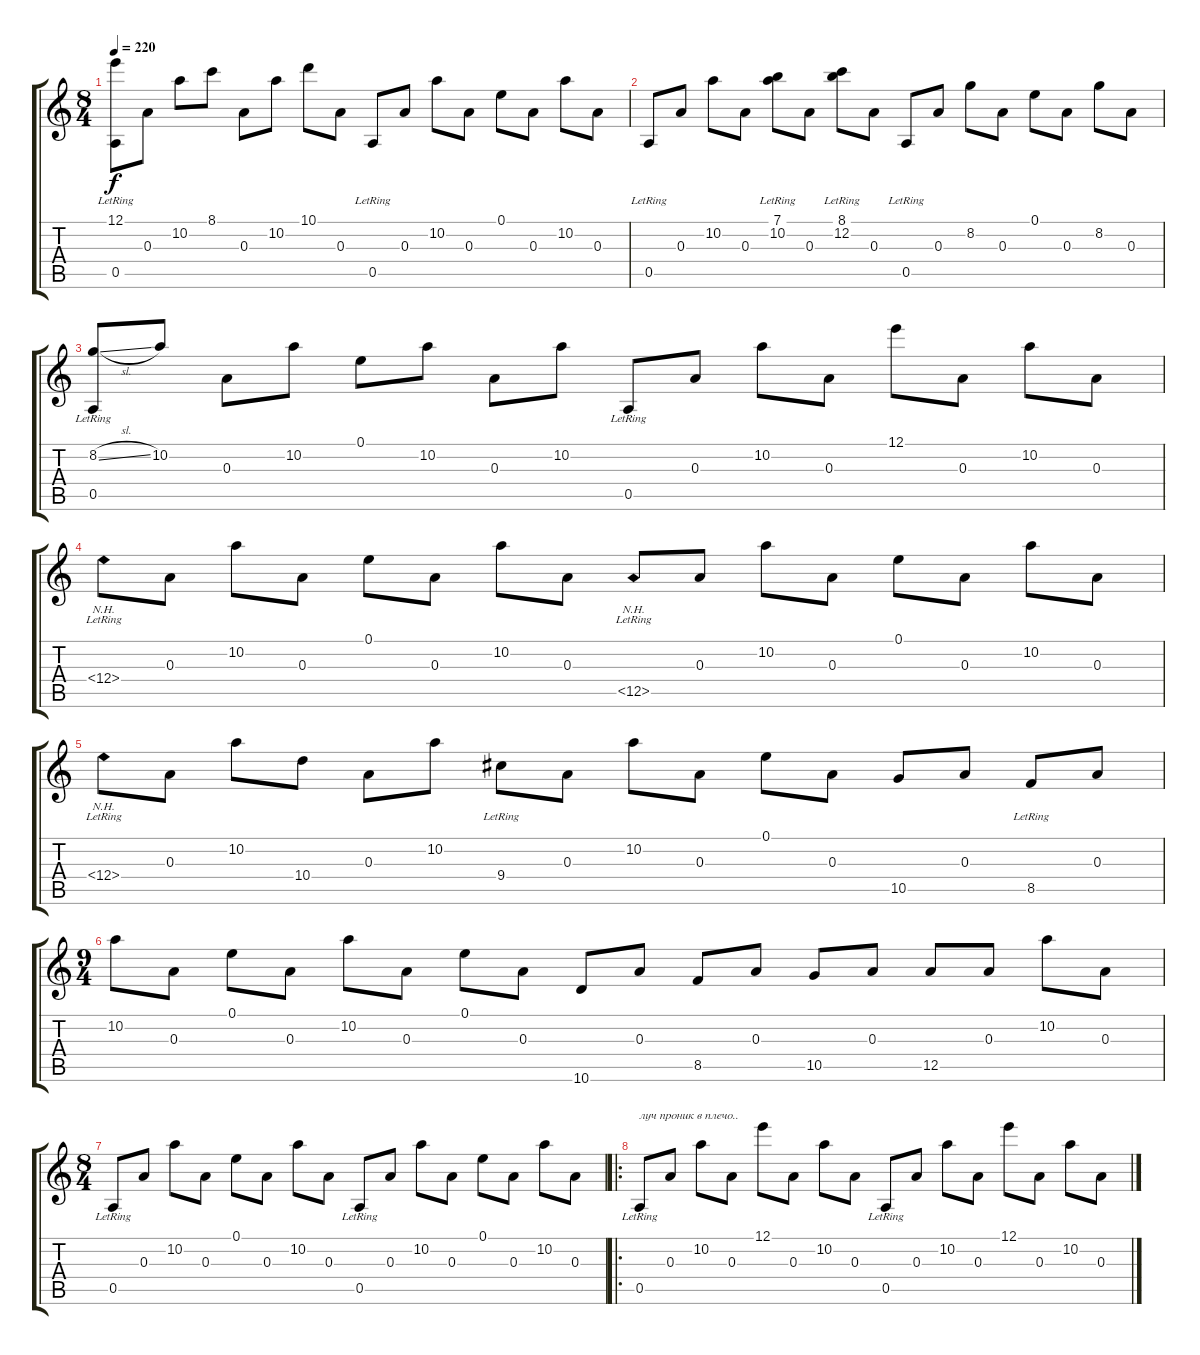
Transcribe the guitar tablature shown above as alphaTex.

\track "" {instrument acousticguitarnylon}
\staff {score tabs}
\tuning (E4 B3 A3 E3 A2 E2) {hide}
\ts (8 4)
\tempo 220
\clef g2
\ks c
(12.1 0.5{lr}).8{dy f} 0.3.8 10.2.8 8.1.8 0.3.8 10.2.8 10.1.8 0.3.8 0.5{lr}.8 0.3.8 10.2.8 0.3.8 0.1.8 0.3.8 10.2.8 0.3.8 |
0.5{lr}.8 0.3.8 10.2.8 0.3.8 (7.1{lr} 10.2{lr}).8 0.3.8 (8.1{lr} 12.2{lr}).8 0.3.8 0.5{lr}.8 0.3.8 8.2.8 0.3.8 0.1.8 0.3.8 8.2.8 0.3.8 |
(8.2{sl} 0.5{lr}).8 10.2.8 0.3.8 10.2.8 0.1.8 10.2.8 0.3.8 10.2.8 0.5{lr}.8 0.3.8 10.2.8 0.3.8 12.1.8 0.3.8 10.2.8 0.3.8 |
12.4{nh lr}.8 0.3.8 10.2.8 0.3.8 0.1.8 0.3.8 10.2.8 0.3.8 12.5{nh lr}.8 0.3.8 10.2.8 0.3.8 0.1.8 0.3.8 10.2.8 0.3.8 |
12.4{nh lr}.8 0.3.8 10.2.8 10.4.8 0.3.8 10.2.8 9.4{lr}.8 0.3.8 10.2.8 0.3.8 0.1.8 0.3.8 10.5.8 0.3.8 8.5{lr}.8 0.3.8 |
\ts (9 4)
10.2.8 0.3.8 0.1.8 0.3.8 10.2.8 0.3.8 0.1.8 0.3.8 10.6.8 0.3.8 8.5.8 0.3.8 10.5.8 0.3.8 12.5.8 0.3.8 10.2.8 0.3.8 |
\ts (8 4)
0.5{lr}.8 0.3.8 10.2.8 0.3.8 0.1.8 0.3.8 10.2.8 0.3.8 0.5{lr}.8 0.3.8 10.2.8 0.3.8 0.1.8 0.3.8 10.2.8 0.3.8 |
\ro
0.5{lr}.8{txt "луч проник в плечо.."} 0.3.8 10.2.8 0.3.8 12.1.8 0.3.8 10.2.8 0.3.8 0.5{lr}.8 0.3.8 10.2.8 0.3.8 12.1.8 0.3.8 10.2.8 0.3.8
